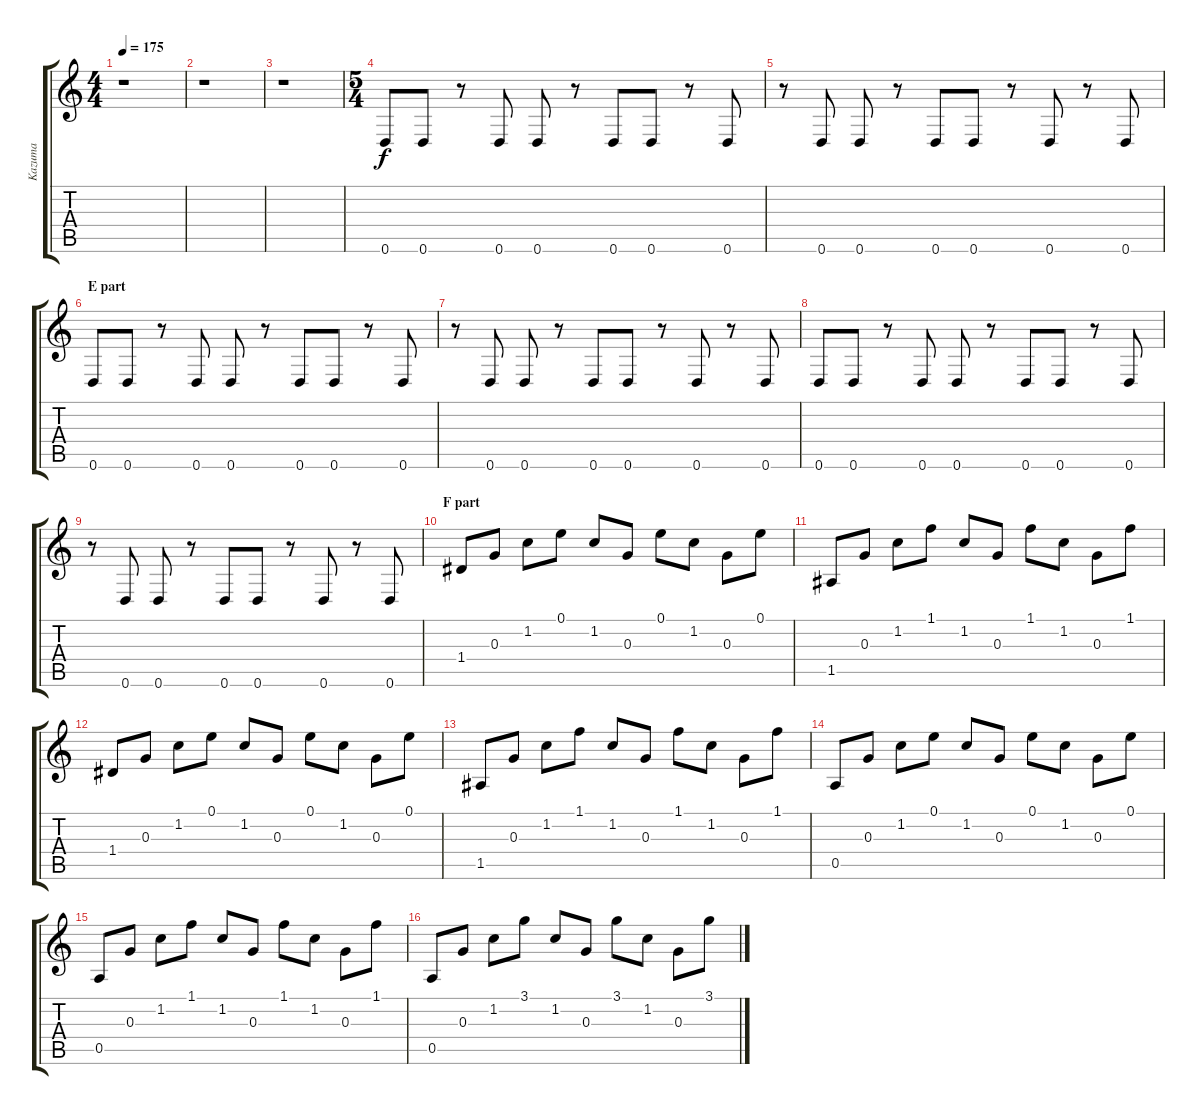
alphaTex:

\track ("Kazuma" "Kazuma") {instrument distortionguitar}
\staff {score tabs}
\tuning (E4 B3 G3 D3 A2 D2) {hide}
\ts (4 4)
\tempo 175
\clef g2
\ks c
r.1{dy f} |
r.1 |
r.1 |
\ts (5 4)
0.6.8 0.6.8 r.8 0.6.8 0.6.8 r.8 0.6.8 0.6.8 r.8 0.6.8 |
r.8 0.6.8 0.6.8 r.8 0.6.8 0.6.8 r.8 0.6.8 r.8 0.6.8 |
\section ("" "E part")
0.6.8 0.6.8 r.8 0.6.8 0.6.8 r.8 0.6.8 0.6.8 r.8 0.6.8 |
r.8 0.6.8 0.6.8 r.8 0.6.8 0.6.8 r.8 0.6.8 r.8 0.6.8 |
0.6.8 0.6.8 r.8 0.6.8 0.6.8 r.8 0.6.8 0.6.8 r.8 0.6.8 |
r.8 0.6.8 0.6.8 r.8 0.6.8 0.6.8 r.8 0.6.8 r.8 0.6.8 |
\section ("" "F part")
1.4.8{volume 7 instrument electricguitarclean} 0.3.8 1.2.8 0.1.8 1.2.8 0.3.8 0.1.8 1.2.8 0.3.8 0.1.8 |
1.5.8 0.3.8 1.2.8 1.1.8 1.2.8 0.3.8 1.1.8 1.2.8 0.3.8 1.1.8 |
1.4.8{volume 7 instrument electricguitarclean} 0.3.8 1.2.8 0.1.8 1.2.8 0.3.8 0.1.8 1.2.8 0.3.8 0.1.8 |
1.5.8 0.3.8 1.2.8 1.1.8 1.2.8 0.3.8 1.1.8 1.2.8 0.3.8 1.1.8 |
0.5.8 0.3.8 1.2.8 0.1.8 1.2.8 0.3.8 0.1.8 1.2.8 0.3.8 0.1.8 |
0.5.8 0.3.8 1.2.8 1.1.8 1.2.8 0.3.8 1.1.8 1.2.8 0.3.8 1.1.8 |
0.5.8{volume 7 instrument electricguitarclean} 0.3.8 1.2.8 3.1.8 1.2.8 0.3.8 3.1.8 1.2.8 0.3.8 3.1.8
